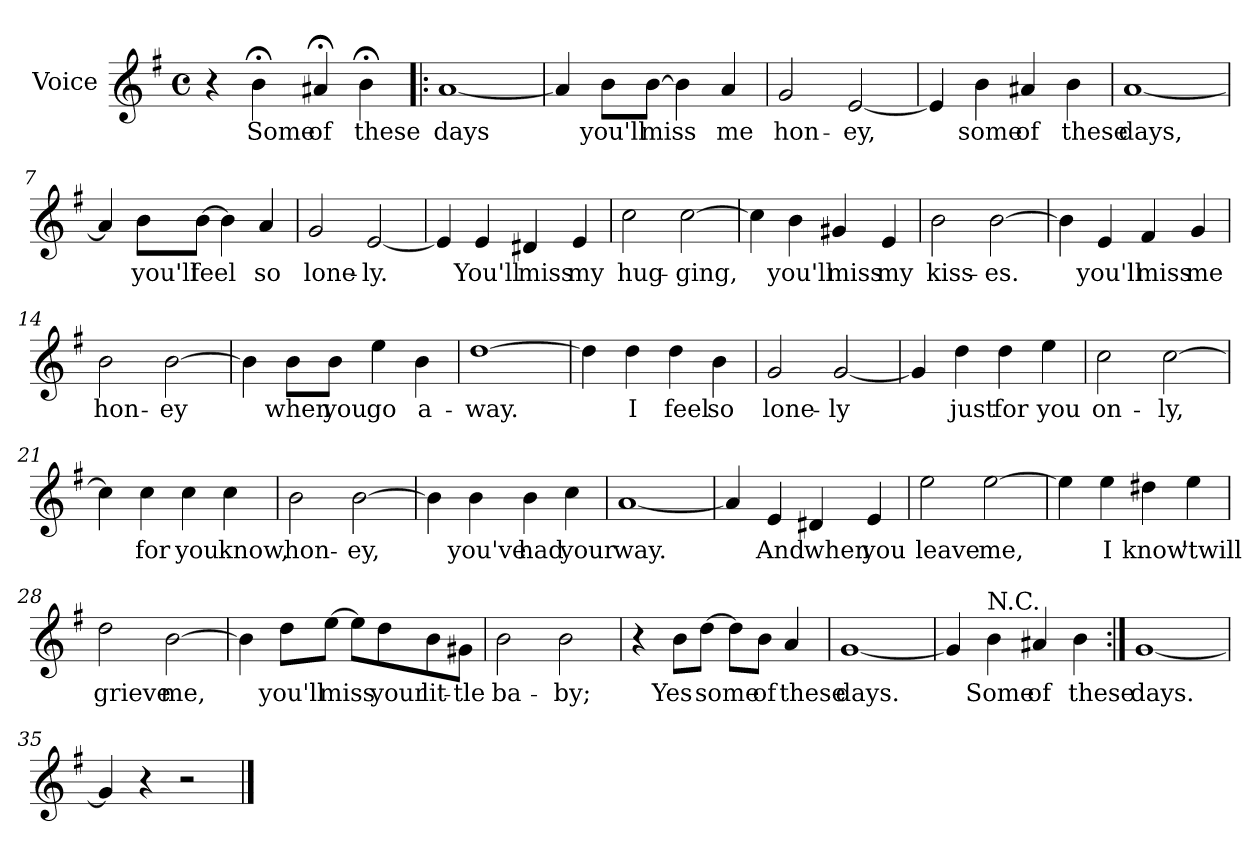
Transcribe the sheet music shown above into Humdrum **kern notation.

**kern	**text
*part1	*part1
*staff1	*staff1
*I"Voice	*
*I'Vo.	*
*clefG2	*
*k[f#]	*
*G:	*
*M4/4	*
*met(c)	*
=1	=1
4r	.
4b;<\	Some
4a#X;</	of
4b;<\	these
=2!|:	=2!|:
[1a	days
=3	=3
4a/]	.
8b\L	you'll
[8b\J	miss
4b\]	.
4a/	me
=4	=4
2g/	hon-
[2e/	-ey,
=5	=5
4e/]	.
4b\	some
4a#X/	of
4b\	these
!!LO:LB:g=z
=6	=6
[1a	days,
=7	=7
4a/]	.
8b\L	you'll
[8b\J	feel
4b\]	.
4a/	so
=8	=8
2g/	lone-
[2e/	-ly.
=9	=9
4e/]	.
4e/	You'll
4d#X/	miss
4e/	my
=10	=10
2cc\	hug-
[2cc\	-ging,
!!LO:LB:g=z
=11	=11
4cc\]	.
4b\	you'll
4g#X/	miss
4e/	my
=12	=12
2b\	kiss-
[2b\	-es.
=13	=13
4b\]	.
4e/	you'll
4f#/	miss
4g/	me
=14	=14
2b\	hon-
[2b\	-ey
=15	=15
4b\]	.
8b\L	when
8b\J	you
4ee\	go
4b\	a-
!!LO:LB:g=z
=16	=16
[1dd	-way.
=17	=17
4dd\]	.
4dd\	I
4dd\	feel
4b\	so
=18	=18
2g/	lone-
[2g/	-ly
=19	=19
4g/]	.
4dd\	just
4dd\	for
4ee\	you
=20	=20
2cc\	on-
[2cc\	-ly,
=21	=21
4cc\]	.
4cc\	for
4cc\	you
4cc\	know,
!!LO:LB:g=z
=22	=22
2b\	hon-
[2b\	-ey,
=23	=23
4b\]	.
4b\	you've
4b\	had
4cc\	your
=24	=24
[1a	way.
=25	=25
4a/]	.
4e/	And
4d#X/	when
4e/	you
=26	=26
2ee\	leave
[2ee\	me,
!!LO:LB:g=z
=27	=27
4ee\]	.
4ee\	I
4dd#X\	know
4ee\	'twill
=28	=28
2dd\	grieve
[2b\	me,
=29	=29
4b\]	.
8dd\L	you'll
[8ee\J	miss
8ee\L]	.
8dd\	your
8b\	lit-
8g#X\J	-tle
=30	=30
2b\	ba-
2b\	-by;
!!LO:LB:g=z
=31	=31
4r	.
8b\L	Yes
[8dd\J	some
8dd\L]	.
8b\J	of
4a/	these
=32	=32
[1g	days.
=33	=33
4g/]	.
!LO:TX:a:t=N.C.	!
4b\	Some
4a#X/	of
4b\	these
=34:|!	=34:|!
[1g	days.
=35	=35
4g/]	.
4r	.
2r	.
==	==
*-	*-
